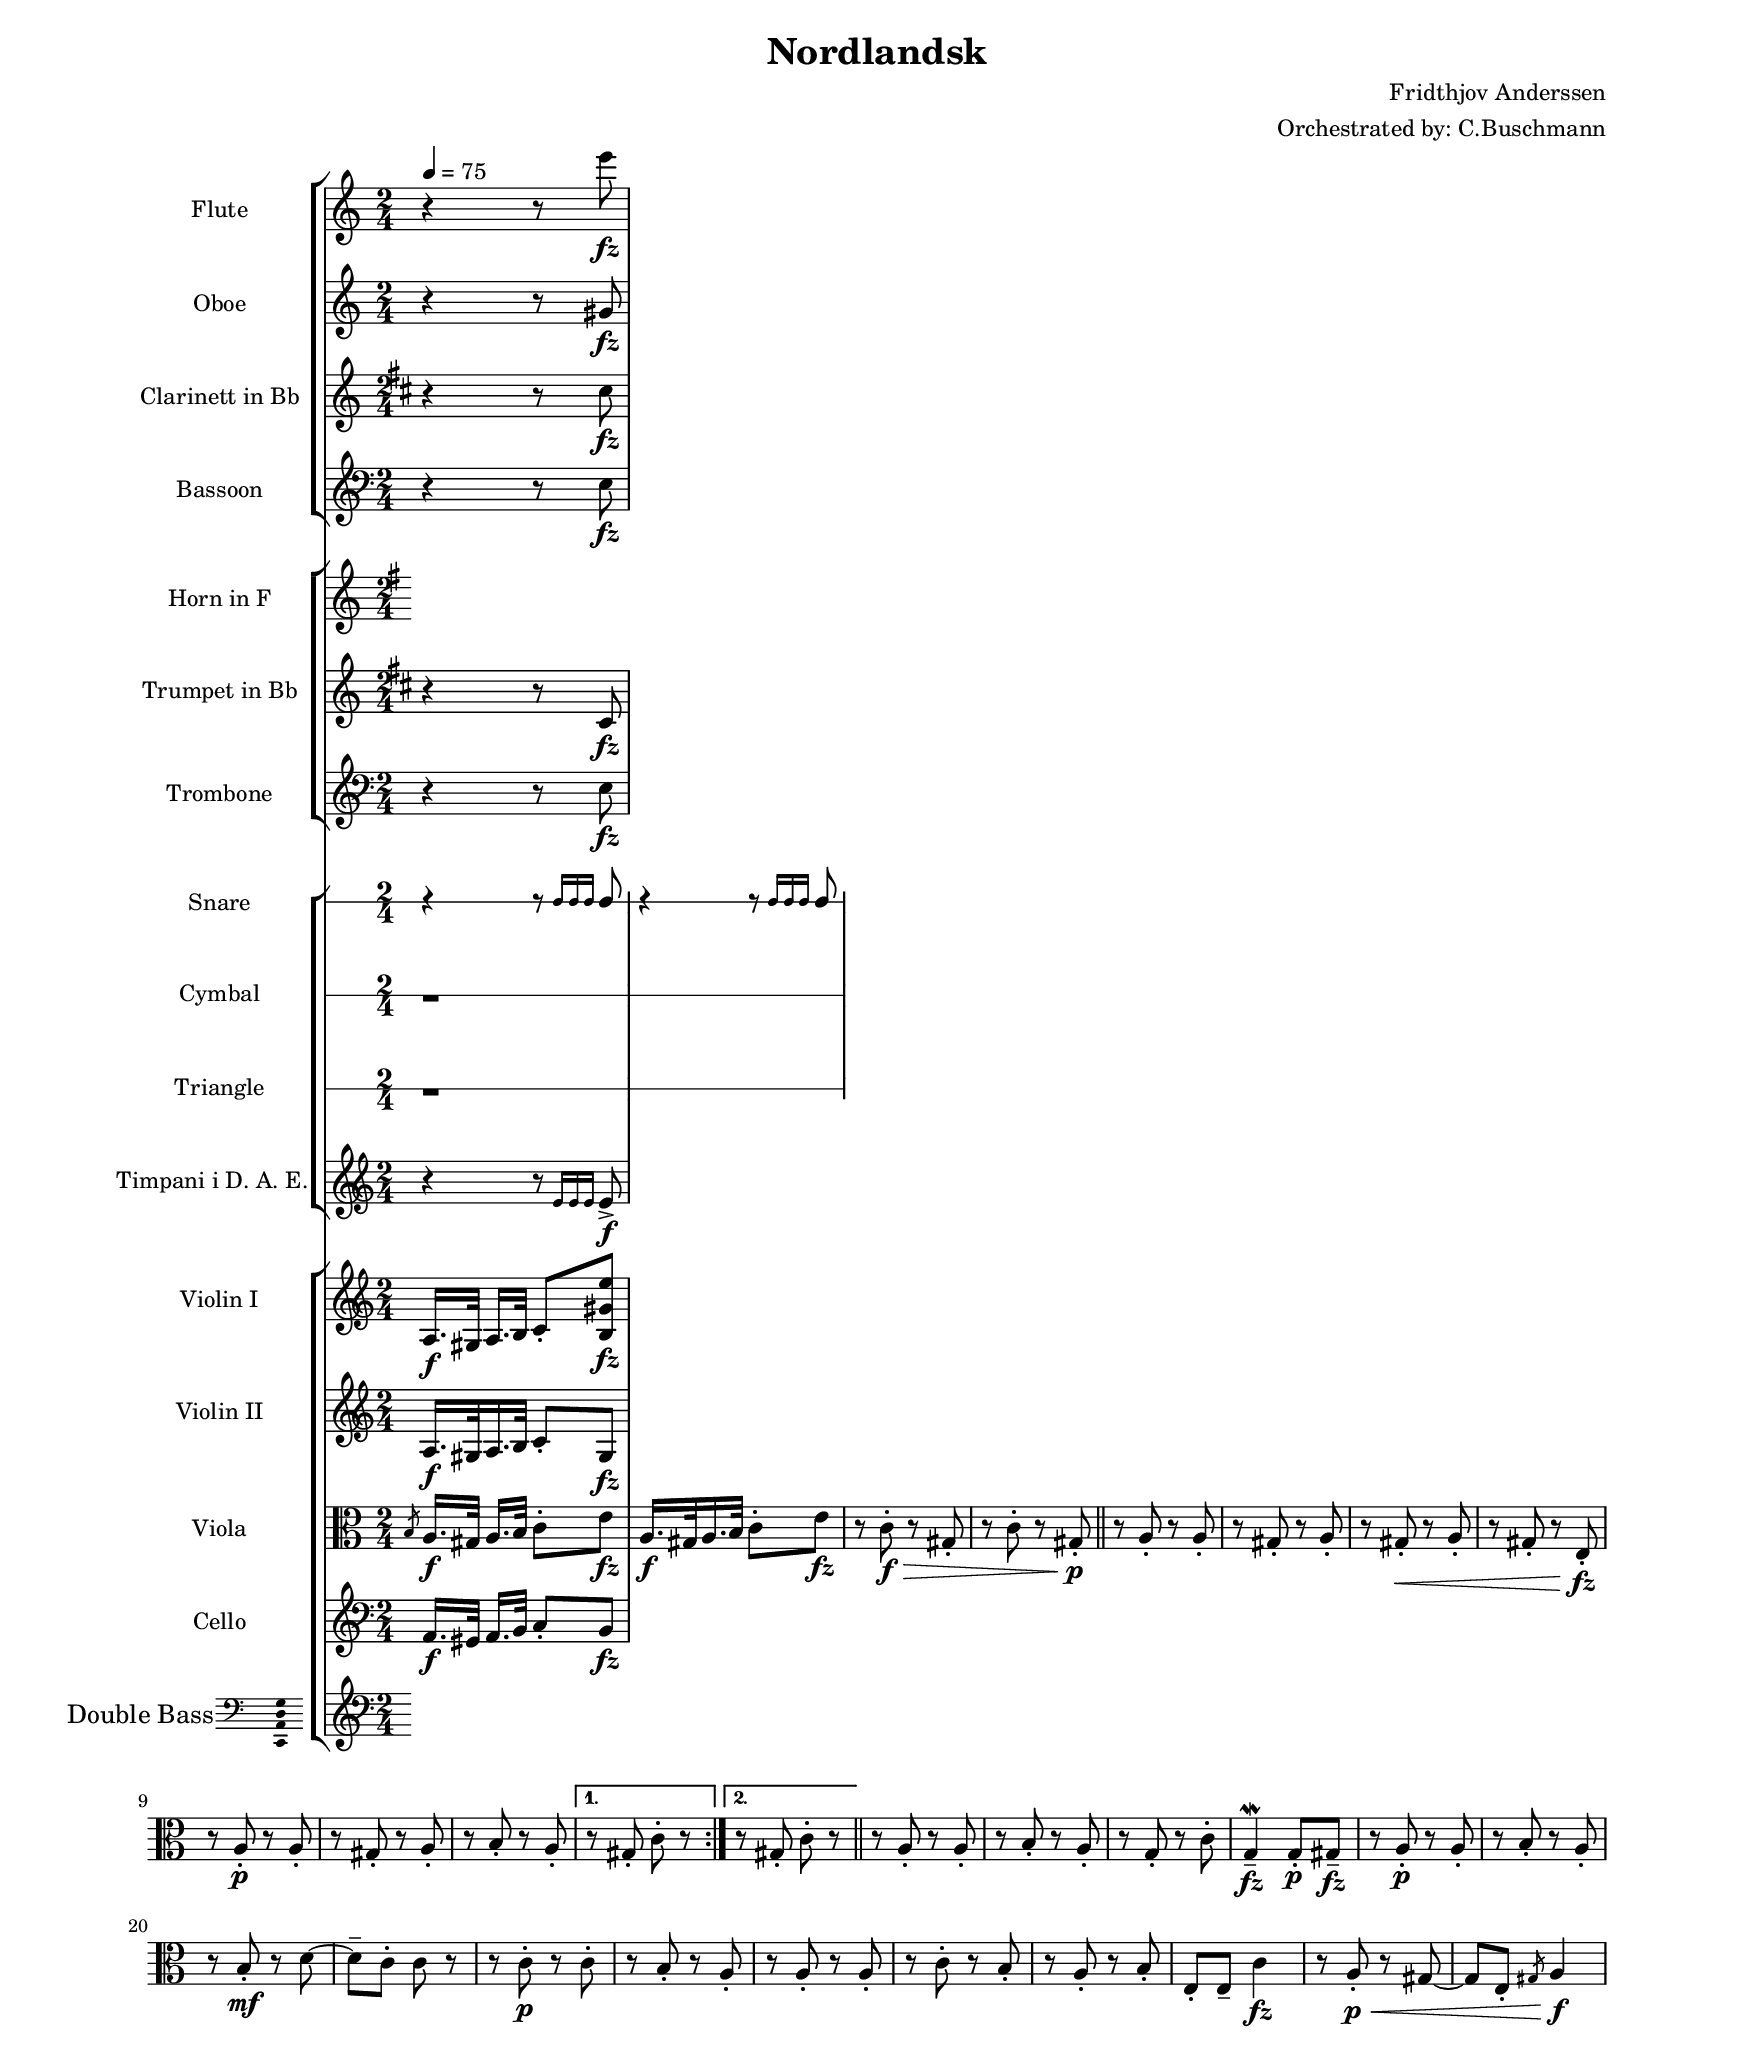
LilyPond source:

%% Nordlandsk Partitur
\version "2.19.36"

%% Nordlandsk 
%% bratsj

bratsj = \relative c' {
  \time 2/4
  \clef C
  \slashedGrace {b8} a16.[\f gis32] a16. b32 c8-. e\fz | %1
  a,16.\f gis32 a16. b32 c8-. e\fz | %2
  r8 c-.\f\> r gis-. | %3
  r c-. r gis-.\p \bar "||" | %4

  \repeat volta 2 { 
    r8 a-. r a-. | %5
    r gis-. r a-. | %6
    r gis-.\< r a-. | %7
    r gis-. r e-.\fz | %8
    r a-.\p r a-. | %9
    r gis-. r a-. | %10
    r b-. r a-. | }%11
  \alternative {
    {r gis-. c-. r | } %12
    {r gis-. c-. r \bar "||" | }%13
  }
  r8 a-. r a-. |%14
  r b-. r a-. |%15
  r g-. r c-. |%16
  g4--\mordent\fz g8-.\p gis--\fz |%17
  r8 a-.\p r a-. |%18
  r b-. r a-. |%19
  r b-.\mf r d~ |%20
  d-- c-. c r |%21
  r c-.\p r c-. |%22
  r b-. r a-. |%23
  r a-. r a-. |%24
  r c-. r b-. |%25
  r a-. r b-. |%26
  e,-. e-- c'4\fz |%27
  r8 a-.\p\< r gis~ |%28
  gis e-. \slashedGrace {gis8} a4\f |%29
  

}

%% Nordlandsk
%% celli

celli = \relative c {
  \clef F
    a16.[\f gis32] a16. b32 c8-. b\fz | %1

}

%% Nordlandsk
%% cymbal

cymbal = \relative c' {
  \clef percussion
  r1 |%m1

}

%% Nordlandsk
%% fagott

fagott = \relative c {
  \clef F
  r4 r8 e\fz |%1

}

%% Nordlandsk
%% fiolin 1

fiolinEn = \relative c' {
  \clef G
  %\slashedGrace{b8}
    a16.[\f gis32] a16. b32 c8-. < b gis' e' >\fz | %1


}

%% Nordlandsk
%% fiolin 2

fiolinTo = \relative c' {
   \clef G
    a16.\f gis32 a16. b32 c8-. gis\fz | %1



}

%% Nordlandsk
%% fløyte

fløyte = \relative c'' {
 r4 r8 e'\fz |%1
}

%% Nordlandsk
%% Horn i F

horn = \relative c' {

}

%% Nordlandsk
%% klarinett  iBb

klarinett = \relative c''' {
r4 r8 b\fz |%1
}

%% Nordlandsk
%% kontrabass

kontrabass = \relative c' {
\clef F

}

%% Nordlandsk
%% obo

obo = \relative c'' {
r4 r8 gis\fz |%1
}

%% Nordlandsk
%% pauke d a e

pauke = \relative c' {
  \clef G
  r4 r8 \grace{ e16 e e } e8->\f |%m1

}

%% Nordlandsk
%% skarptromme

skarptromme = \relative c' {
  \clef percussion
  r4 r8 \grace { b16 b b } b8 | %1
  r4 r8 \grace { b16 b b } b8 | %2

}

%% Nordlandsk
%% triangel

triangel = \relative c' {
  \clef percussion
  r1 |%m1

}

%% Nordlandsk
%% trombone

trombone = \relative c {
\clef F
r4 r8 e\fz |%1

}

%% Nordlandsk
%% trompet i Bb

trompet = \relative c'' {
r4 r8 b\fz |%1

}


global = {
  \tempo 4 = 75
  \key c \major
}

kontrabassNavn =  \markup {
  \raise #5.5
  \score {
    \new Staff \with {
      \remove "Time_signature_engraver"
      fontSize = #-3
      \override StaffSymbol.staff-space = #(magstep -3)
    } {
      \set Staff.instrumentName = \markup \large "Double Bass"
      \clef bass \cadenzaOn
      \override Stem.transparent = ##t
      <c, a, d g>4  \bar ""
    }
    \layout {
      ragged-right = ##t
      indent = 1\cm
    }
  }
  \hspace #.5
}




\header {
  title = "Nordlandsk"
  composer = "Fridthjov Anderssen"
  arranger = "Orchestrated by: C.Buschmann"
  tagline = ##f
}




\paper{
  #(set-paper-size "a3")
  top-margin = 15\mm
  left-margin = 25\mm
  right-margin = 25\mm
  bottom-margin = 15\mm
  indent = 3\cm


}

\layout{

}

\score{
  <<
    \new StaffGroup<<
      \new Staff \with {
        instrumentName = "Flute"
      }
      {
        \global \fløyte
      }
      \new Staff \with {

        instrumentName = "Oboe"
      }
      {
        \global \obo
      }
      \new Staff \with {
        instrumentName = "Clarinett in Bb"
      }
      {
        \transpose bes c { \global \klarinett }
      }
      \new Staff \with {
        instrumentName = "Bassoon"
      }
      {
        \global \fagott
      }
    >>
    \new StaffGroup <<
      \new Staff \with {
        instrumentName = "Horn in F"
      }
      {
        \transpose f c { \global \horn }
      }
      \new Staff \with {
        instrumentName = "Trumpet in Bb"
      }
      {
        \transpose bes c { \global \trompet }
      }
      \new Staff \with {
        instrumentName = "Trombone"
      }
      {
        \global \trombone
      }
    >>
    \new StaffGroup<<
      \new RhythmicStaff  \with {
        instrumentName = "Snare"
      }
      {
        \global \skarptromme
      }
      \new RhythmicStaff  \with {
        instrumentName = "Cymbal"
      }
      {
        \global \cymbal
      }
      \new RhythmicStaff  \with {
        instrumentName = "Triangle"
      }
      {
        \global \triangel
      }

      \new Staff  \with {
        instrumentName = "Timpani i D. A. E."
      }
      {
        \pauke
      }
    >>
    \new StaffGroup <<
      \new Staff \with {
        instrumentName = "Violin I"
      }
      {
        \fiolinEn
      }
      \new Staff \with {
        instrumentName = "Violin II"
      }
      {
        \fiolinTo
      }
      \new Staff \with {
        instrumentName = "Viola"
      }
      {
        \bratsj
      }
      \new Staff \with {
        instrumentName = "Cello"
      }
      {
        \celli
      }
      \new Staff \with {
        instrumentName = \kontrabassNavn
      }
      {
        \kontrabass
      }
    >>
  >>



}
